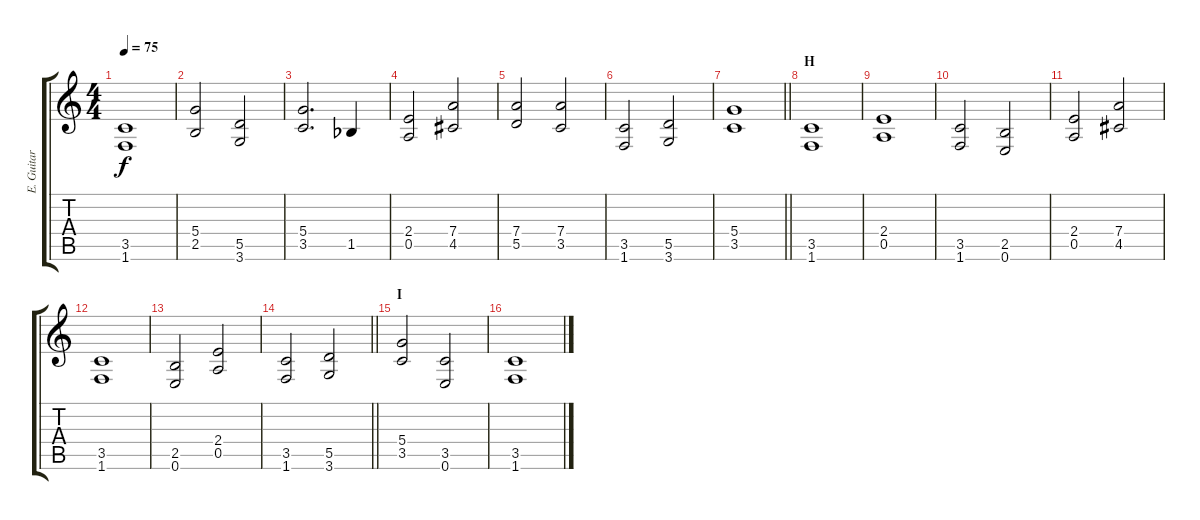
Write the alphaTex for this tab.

\track ("E. Guitar" "E. Guitar") {instrument overdrivenguitar}
\staff {score tabs}
\tuning (E4 B3 G3 D3 A2 E2) {hide}
\ts (4 4)
\tempo 75
\clef g2
\ks c
(3.5 1.6).1{dy f} |
(5.4 2.5).2 (5.5 3.6).2 |
(5.4 3.5).2{d} 1.5{acc b}.4 |
(2.4 0.5).2 (7.4 4.5).2 |
(7.4 5.5).2 (7.4 3.5).2 |
(3.5 1.6).2 (5.5 3.6).2 |
\barLineRight lightlight
(5.4 3.5).1 |
\section ("" "H")
(3.5 1.6).1 |
(2.4 0.5).1 |
(3.5 1.6).2 (2.5 0.6).2 |
(2.4 0.5).2 (7.4 4.5).2 |
(3.5 1.6).1 |
(2.5 0.6).2 (2.4 0.5).2 |
\barLineRight lightlight
(3.5 1.6).2 (5.5 3.6).2 |
\section ("" "I")
(5.4 3.5).2 (3.5 0.6).2 |
(3.5 1.6).1
